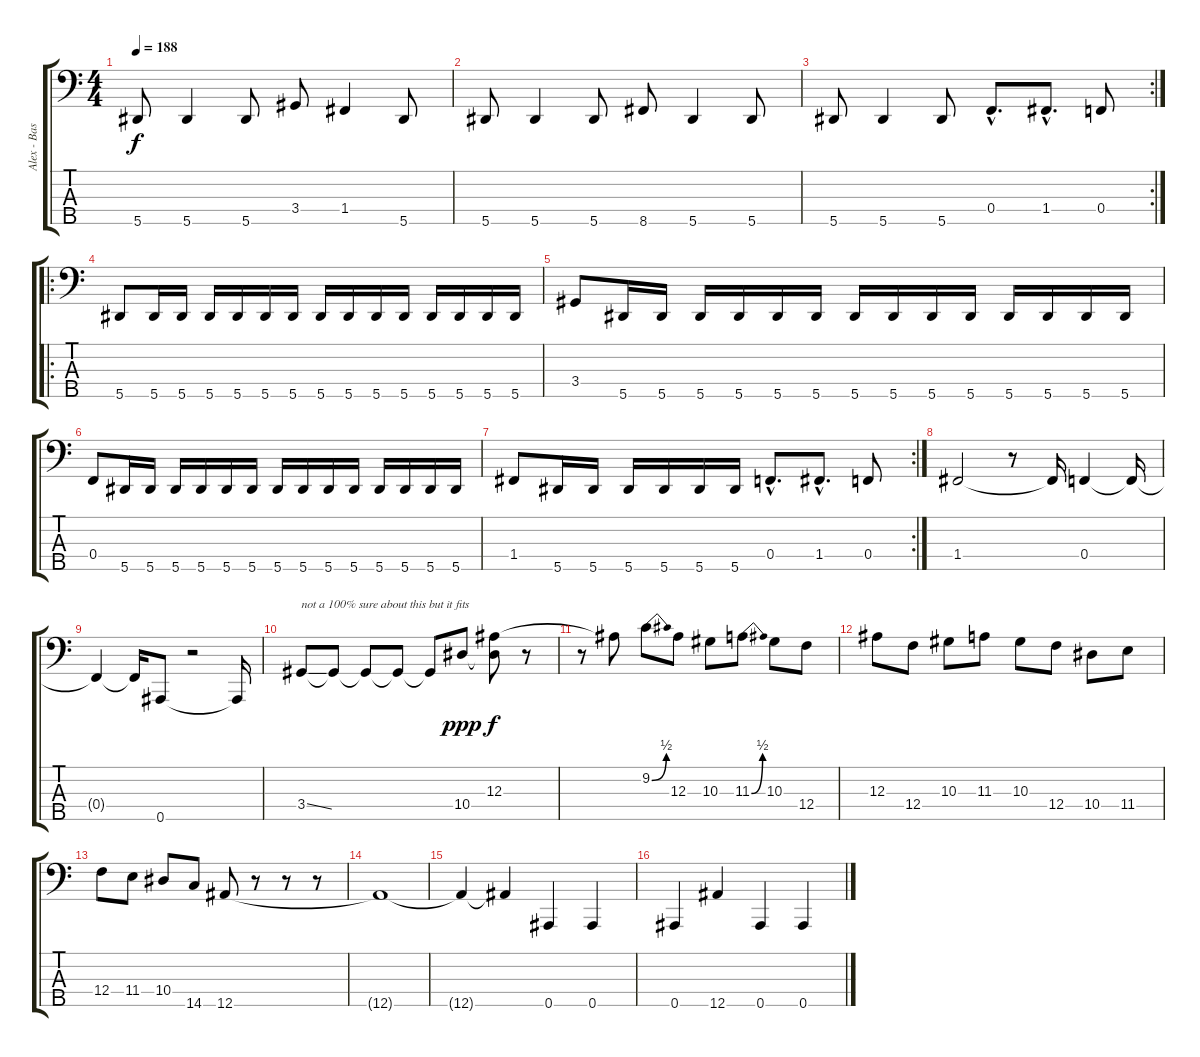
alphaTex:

\track ("Alex - Bass" "Alex - Bas") {instrument electricbasspick}
\staff {score tabs}
\tuning (Ab2 Eb2 Bb1 F1 Bb0) {hide}
\ts (4 4)
\tempo 188
\clef f4
\ks c
5.5.8{dy f} 5.5.4 5.5.8 3.4.8 1.4.4 5.5.8 |
5.5.8 5.5.4 5.5.8 8.5.8 5.5.4 5.5.8 |
\rc 2
5.5.8 5.5.4 5.5.8 0.4{hac}.8{d} 1.4{hac}.8{d} 0.4.8 |
\ro
5.5.8 5.5.16 5.5.16 5.5.16 5.5.16 5.5.16 5.5.16 5.5.16 5.5.16 5.5.16 5.5.16 5.5.16 5.5.16 5.5.16 5.5.16 |
3.4.8 5.5.16 5.5.16 5.5.16 5.5.16 5.5.16 5.5.16 5.5.16 5.5.16 5.5.16 5.5.16 5.5.16 5.5.16 5.5.16 5.5.16 |
0.4.8 5.5.16 5.5.16 5.5.16 5.5.16 5.5.16 5.5.16 5.5.16 5.5.16 5.5.16 5.5.16 5.5.16 5.5.16 5.5.16 5.5.16 |
\rc 2
1.4.8 5.5.16 5.5.16 5.5.16 5.5.16 5.5.16 5.5.16 0.4{hac}.8{d} 1.4{hac}.8{d} 0.4.8 |
1.4.2 r.8 1.4{t}.16 0.4.4 0.4{t}.16 |
0.4{t}.4 0.4{t}.16 0.5.8 r.2 0.5{t}.16 |
3.4{ss}.8{txt "not a 100% sure about this but it fits"} 3.4{t}.8 3.4{t}.8 3.4{t}.8 3.4{t}.8 10.4.8{dy ppp} (12.3 10.4{t}).8{dy f} r.8 |
r.8 12.3{t}.8 9.2{be (bend 0 0 60 2)}.8 12.3.8 10.3.8 11.3{be (bend 0 0 60 2)}.8 10.3.8 12.4.8 |
12.3.8 12.4.8 10.3.8 11.3.8 10.3.8 12.4.8 10.4.8 11.4.8 |
12.4.8 11.4.8 10.4.8 14.5.8 12.5.8 r.8 r.8 r.8 |
12.5{t}.1 |
12.5{t}.4 12.5{t}.4 0.5.4 0.5.4 |
0.5.4 12.5.4 0.5.4 0.5.4
